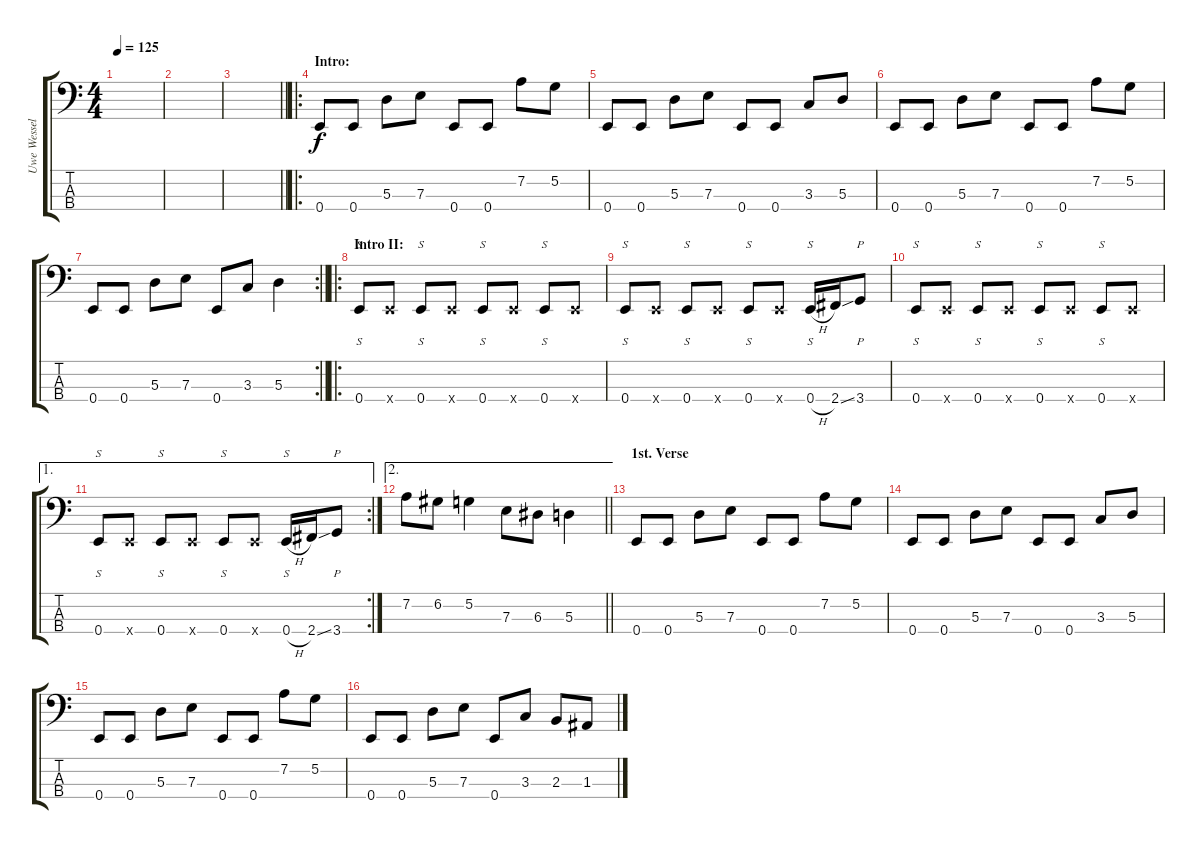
\track ("Uwe Wessel" "Uwe Wessel") {instrument electricbassfinger}
\staff {score tabs}
\tuning (G2 D2 A1 E1) {hide}
\ts (4 4)
\tempo 125
\clef f4
\ks c
|
|
\barLineRight lightlight
|
\ro
\section ("" "Intro:")
0.4.8{instrument slapbass2} 0.4.8 5.3.8 7.3.8 0.4.8 0.4.8 7.2.8 5.2.8 |
0.4.8 0.4.8 5.3.8 7.3.8 0.4.8 0.4.8 3.3.8 5.3.8 |
0.4.8 0.4.8 5.3.8 7.3.8 0.4.8 0.4.8 7.2.8 5.2.8 |
\rc 2
\barLineRight lightlight
0.4.8 0.4.8 5.3.8 7.3.8 0.4.8 3.3.8 5.3.4 |
\ro
\section ("" "Intro II:")
0.4.8{s} 0.4{x}.8 0.4.8{s} 0.4{x}.8 0.4.8{s} 0.4{x}.8 0.4.8{s} 0.4{x}.8 |
0.4.8{s} 0.4{x}.8 0.4.8{s} 0.4{x}.8 0.4.8{s} 0.4{x}.8 0.4{h}.16{s} 2.4{ss}.16 3.4.8{p} |
0.4.8{s} 0.4{x}.8 0.4.8{s} 0.4{x}.8 0.4.8{s} 0.4{x}.8 0.4.8{s} 0.4{x}.8 |
\ae 1
\rc 2
0.4.8{s} 0.4{x}.8 0.4.8{s} 0.4{x}.8 0.4.8{s} 0.4{x}.8 0.4{h}.16{s} 2.4{ss}.16 3.4.8{p} |
\ae 2
\barLineRight lightlight
7.2.8{instrument electricbassfinger} 6.2.8 5.2.4 7.3.8 6.3.8 5.3.4 |
\section ("" "1st. Verse")
0.4.8{volume 9} 0.4.8 5.3.8 7.3.8 0.4.8 0.4.8 7.2.8 5.2.8 |
0.4.8 0.4.8 5.3.8 7.3.8 0.4.8 0.4.8 3.3.8 5.3.8 |
0.4.8 0.4.8 5.3.8 7.3.8 0.4.8 0.4.8 7.2.8 5.2.8 |
0.4.8 0.4.8 5.3.8 7.3.8 0.4.8 3.3.8 2.3.8 1.3.8
